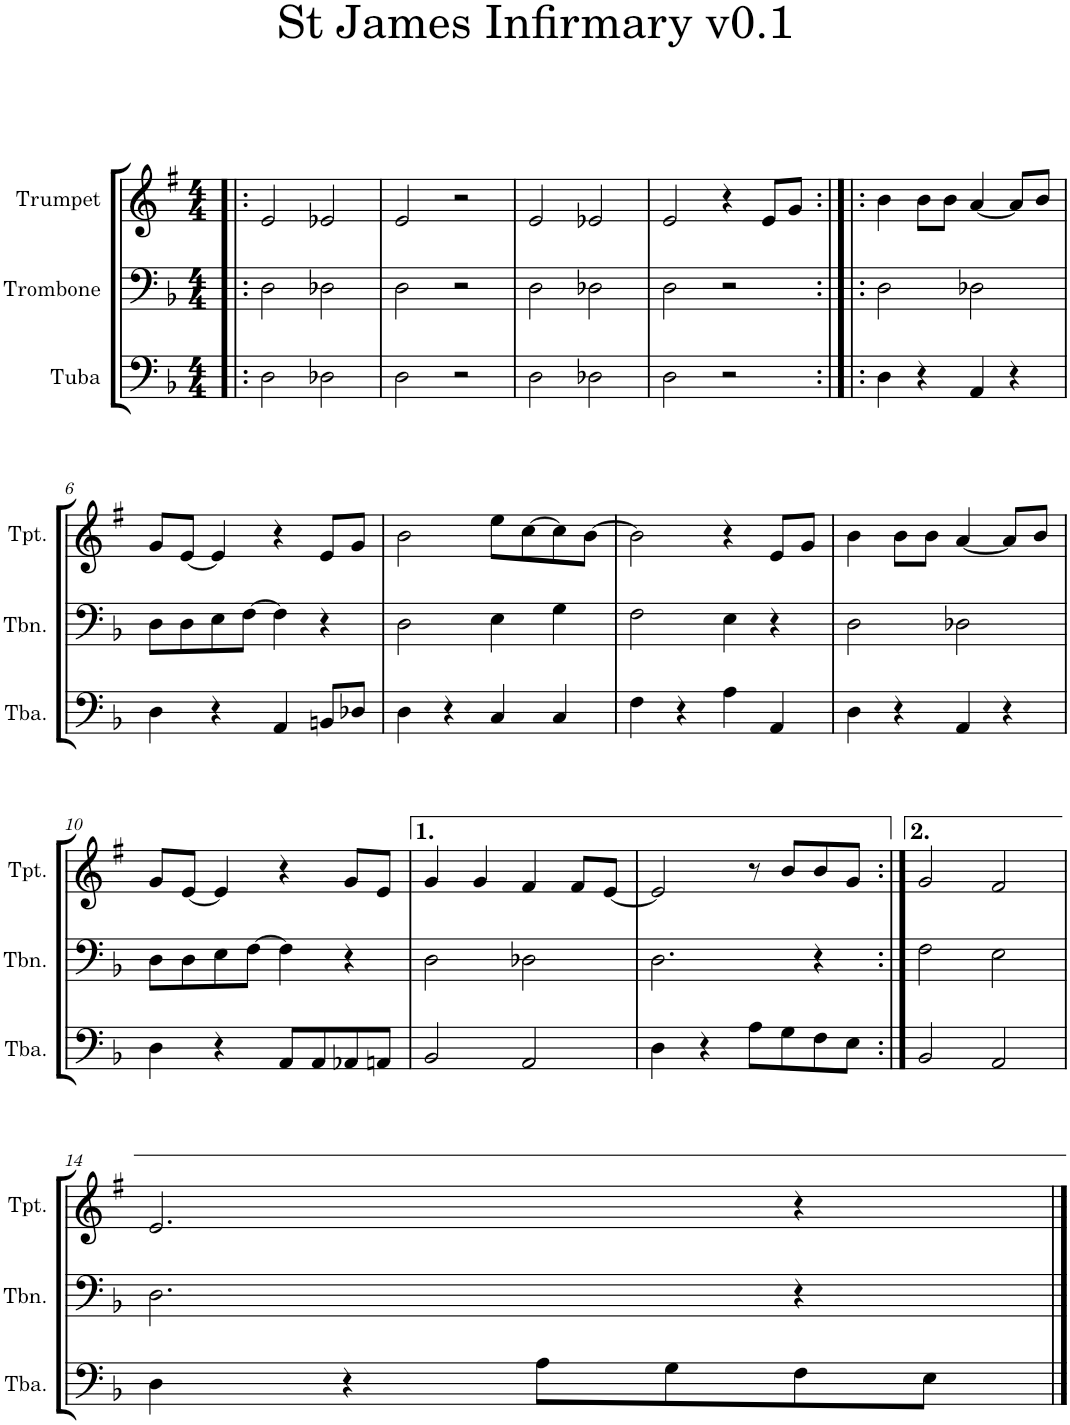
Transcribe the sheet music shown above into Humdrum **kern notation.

**kern	**kern	**kern
*part3	*part2	*part1
*staff3	*staff2	*staff1
*I"Tuba	*I"Trombone	*I"Trumpet
*I'Tba.	*I'Tbn.	*I'Tpt.
*clefF4	*clefF4	*clefG2
*	*	*Trd1c2
*k[b-]	*k[b-]	*k[f#]
*M4/4	*M4/4	*M4/4
=1!|:	=1!|:	=1!|:
2D\	2D\	2e/
2D-X\	2D-X\	2e-X/
=2	=2	=2
2D\	2D\	2e/
2r	2r	2r
=3	=3	=3
2D\	2D\	2e/
2D-X\	2D-X\	2e-X/
=4	=4	=4
2D\	2D\	2e/
2r	2r	4r
.	.	8e/L
.	.	8g/J
=5:|!|:	=5:|!|:	=5:|!|:
4D\	2D\	4b\
4r	.	8b\L
.	.	8b\J
4AA/	2D-X\	[4a/
4r	.	8a/L]
.	.	8b/J
!!LO:LB:g=z
=6	=6	=6
4D\	8D\L	8g/L
.	8D\	[8e/J
4r	8E\	4e/]
.	[8F\J	.
4AA/	4F\]	4r
8BBn/L	4r	8e/L
8D-X/J	.	8g/J
=7	=7	=7
4D\	2D\	2b\
4r	.	.
4C/	4E\	8ee\L
.	.	[8cc\
4C/	4G\	8cc\]
.	.	[8b\J
=8	=8	=8
4F\	2F\	2b\]
4r	.	.
4A\	4E\	4r
4AA/	4r	8e/L
.	.	8g/J
=9	=9	=9
4D\	2D\	4b\
4r	.	8b\L
.	.	8b\J
4AA/	2D-X\	[4a/
4r	.	8a/L]
.	.	8b/J
!!LO:LB:g=z
=10	=10	=10
4D\	8D\L	8g/L
.	8D\	[8e/J
4r	8E\	4e/]
.	[8F\J	.
8AA/L	4F\]	4r
8AA/	.	.
8AA-X/	4r	8g/L
8AAn/J	.	8e/J
=11	=11	=11
2BB-/	2D\	4g/
.	.	4g/
2AA/	2D-X\	4f#/
.	.	8f#/L
.	.	[8e/J
=12	=12	=12
4D\	2.D\	2e/]
4r	.	.
8A\L	.	8r
8G\	.	8b/L
8F\	4r	8b/
8E\J	.	8g/J
=13:|!	=13:|!	=13:|!
2BB-/	2F\	2g/
2AA/	2E\	2f#/
!!LO:LB:g=z
=14	=14	=14
4D\	2.D\	2.e/
4r	.	.
8A\L	.	.
8G\	.	.
8F\	4r	4r
8E\J	.	.
==	==	==
*-	*-	*-
